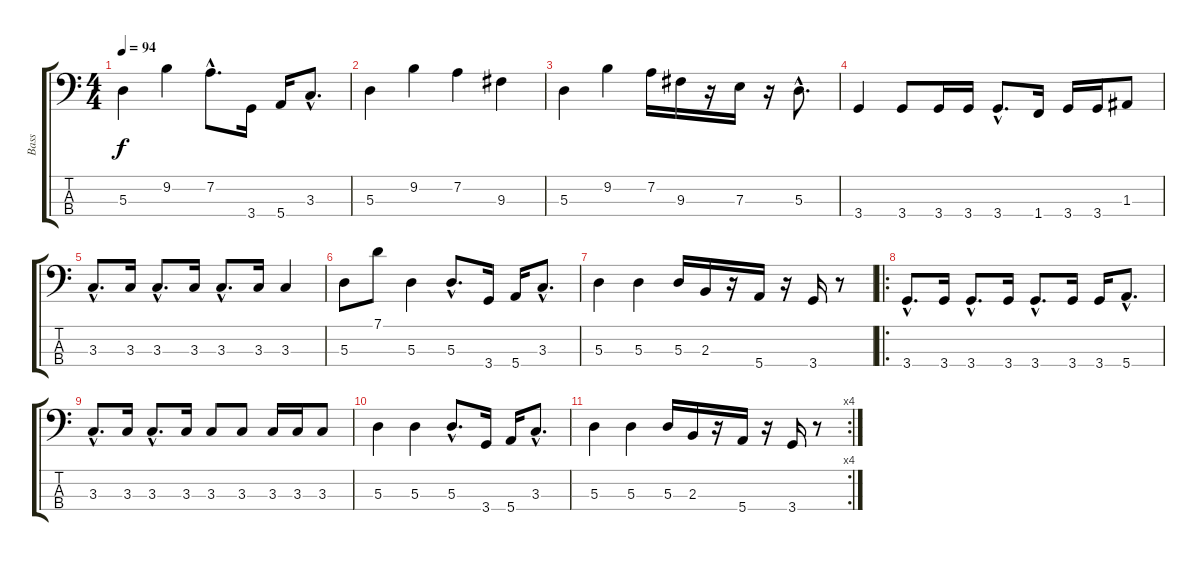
\track ("Bass" "Bass") {instrument electricbasspick}
\staff {score tabs}
\tuning (G2 D2 A1 E1) {hide}
\ts (4 4)
\tempo 94
\clef f4
\ks c
5.3.4{dy f} 9.2.4 7.2{hac}.8{d} 3.4.16 5.4.16 3.3{hac}.8{d} |
5.3.4 9.2.4 7.2.4 9.3.4 |
5.3.4 9.2.4 7.2.16 9.3.16 r.16 7.3.16 r.16 5.3{hac}.8{d} |
3.4.4 3.4.8 3.4.16 3.4.16 3.4{hac}.8{d} 1.4.16 3.4.16 3.4.16 1.3.8 |
3.3{hac}.8{d} 3.3.16 3.3{hac}.8{d} 3.3.16 3.3{hac}.8{d} 3.3.16 3.3.4 |
5.3.8 7.1.8 5.3.4 5.3{hac}.8{d} 3.4.16 5.4.16 3.3{hac}.8{d} |
5.3.4 5.3.4 5.3.16 2.3.16 r.16 5.4.16 r.16 3.4.16 r.8 |
\ro
3.4{hac}.8{d} 3.4.16 3.4{hac}.8{d} 3.4.16 3.4{hac}.8{d} 3.4.16 3.4.16 5.4{hac}.8{d} |
3.3{hac}.8{d} 3.3.16 3.3{hac}.8{d} 3.3.16 3.3.8 3.3.8 3.3.16 3.3.16 3.3.8 |
5.3.4 5.3.4 5.3{hac}.8{d} 3.4.16 5.4.16 3.3{hac}.8{d} |
\rc 4
5.3.4 5.3.4 5.3.16 2.3.16 r.16 5.4.16 r.16 3.4.16 r.8
